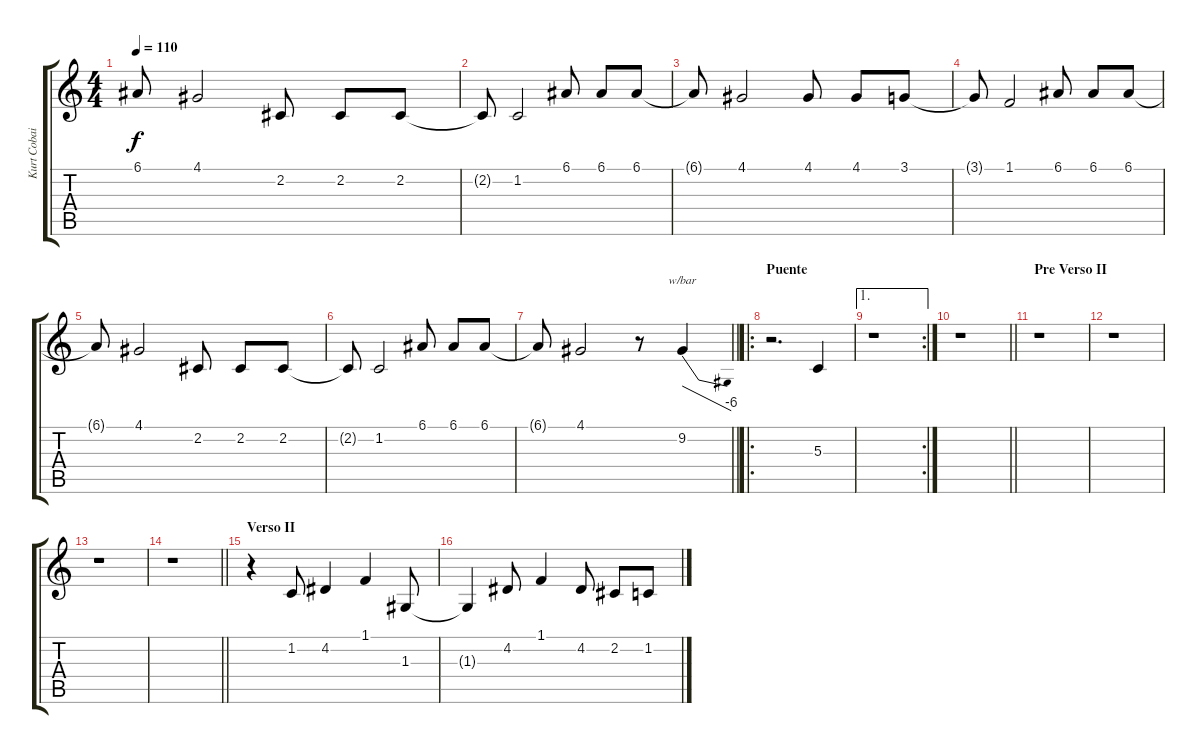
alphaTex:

\track ("Kurt Cobain (Voz)" "Kurt Cobai") {instrument stringensemble1}
\staff {score tabs}
\tuning (E4 B3 G3 D3 A2 E2) {hide}
\ts (4 4)
\tempo 110
\clef g2
\ks c
6.1{t}.8{dy f} 4.1.2 2.2.8 2.2.8 2.2.8 |
2.2{t}.8 1.2.2 6.1.8 6.1.8 6.1.8 |
6.1{t}.8 4.1.2 4.1.8 4.1.8 3.1.8 |
3.1{t}.8 1.1.2 6.1.8 6.1.8 6.1.8 |
6.1{t}.8 4.1.2 2.2.8 2.2.8 2.2.8 |
2.2{t}.8 1.2.2 6.1.8 6.1.8 6.1.8 |
\barLineRight lightlight
6.1{t}.8 4.1.2 r.8 9.2.4{tbe (dive default 0 0 60 -24)} |
\ro
\section ("" "Puente")
r.2{d} 5.3.4 |
\ae 1
\rc 2
r.1 |
\barLineRight lightlight
r.1 |
\section ("" "Pre Verso II")
r.1 |
r.1 |
r.1 |
\barLineRight lightlight
r.1 |
\section ("" "Verso II")
r.4 1.2.8 4.2.4 1.1.4 1.3.8 |
1.3{t}.4 4.2.8 1.1.4 4.2.8 2.2.8 1.2.8
